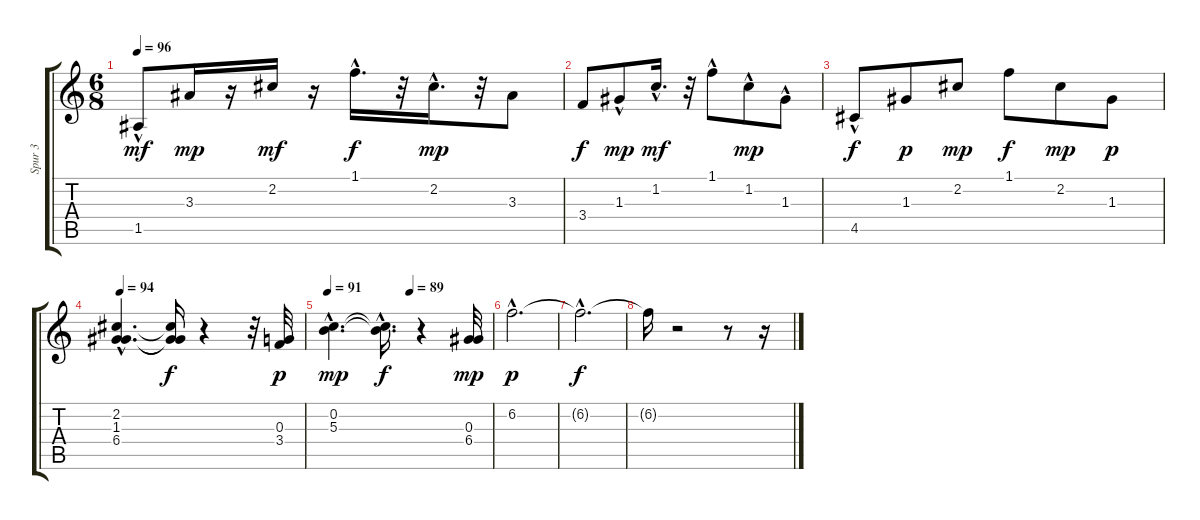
\track ("Spur 3" "Spur 3") {instrument acousticguitarsteel}
\staff {score tabs}
\tuning (E4 B3 G3 D3 A2 E2) {hide}
\ts (6 8)
\tempo 96
\clef g2
\ks c
1.5{hac}.8{dy mf} 3.3.16{dy mp} r.16 2.2.16{dy mf} r.16 1.1{hac}.16{d dy f} r.32 2.2{hac}.16{d dy mp} r.32 3.3.8 |
3.4.8{dy f} 1.3{hac}.8{dy mp} 1.2{hac}.16{d dy mf} r.32 1.1{hac}.8 1.2{hac}.8{dy mp} 1.3{hac}.8 |
4.5{hac}.8{dy f} 1.3.8{dy p} 2.2.8{dy mp} 1.1.8{dy f} 2.2.8{dy mp} 1.3.8{dy p} |
\tempo 94
(2.2{hac} 1.3{hac} 6.4{hac}).4{d} (2.2{t} 1.3{t} 6.4{t}).16{dy f} r.4 r.32 (0.3 3.4).32{dy p} |
\tempo 91
\tempo (89 0.5)
(0.2{hac} 5.3{hac}).4{d dy mp} (0.2{hac t} 5.3{hac t}).16{d dy f} r.4 (0.3 6.4).32{dy mp} |
6.2{hac}.2{d dy p} |
6.2{hac t}.2{d dy f} |
6.2{t}.16 r.2 r.8 r.16
